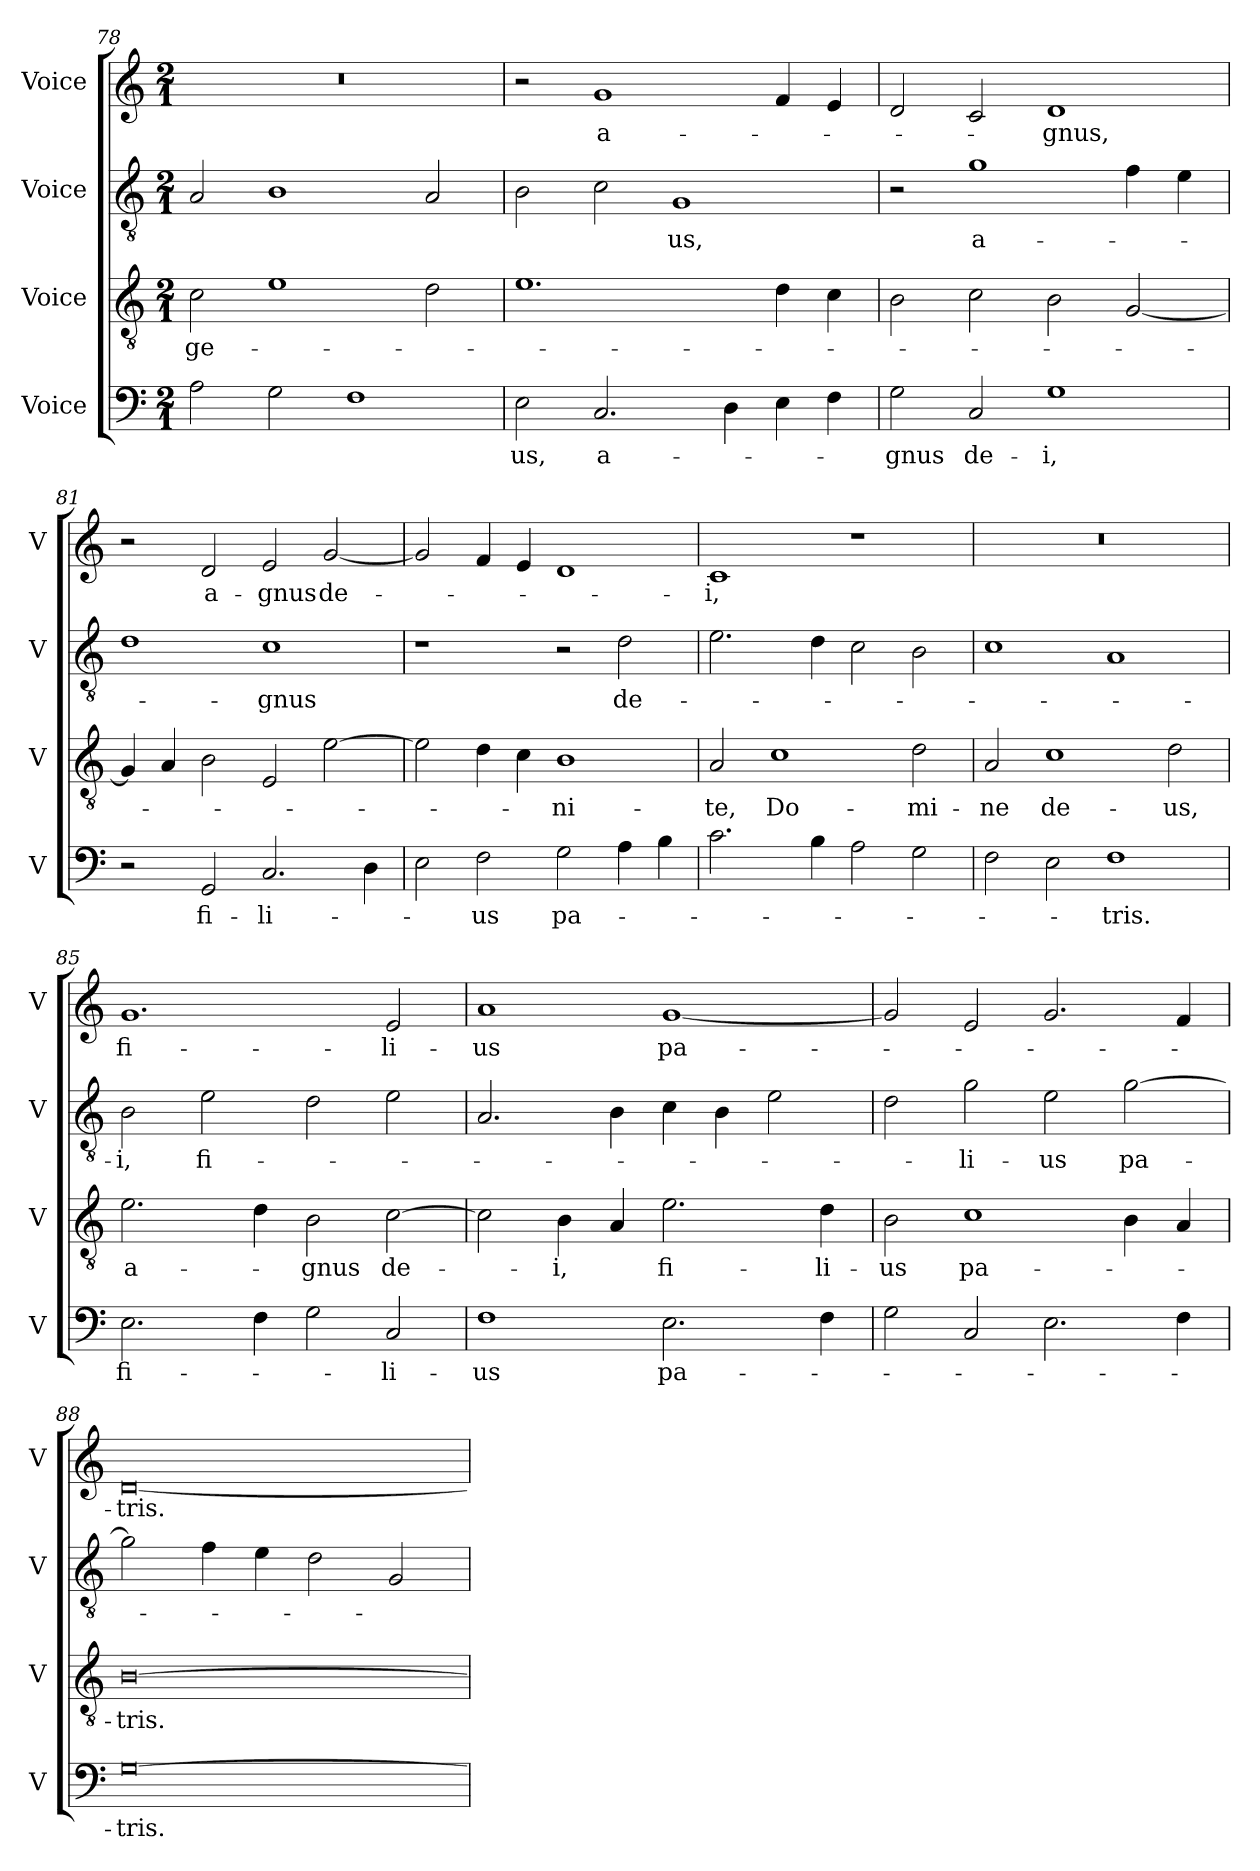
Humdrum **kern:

**kern	**text	**kern	**text	**kern	**text	**kern	**text
*part4	*part4	*part3	*part3	*part2	*part2	*part1	*part1
*staff4	*staff4	*staff3	*staff3	*staff2	*staff2	*staff1	*staff1
*I"Voice	*	*I"Voice	*	*I"Voice	*	*I"Voice	*
*I'V	*	*I'V	*	*I'V	*	*I'V	*
*clefF4	*	*clefGv2	*	*clefGv2	*	*clefG2	*
*k[]	*	*k[]	*	*k[]	*	*k[]	*
*M2/1	*	*M2/1	*	*M2/1	*	*M2/1	*
=78	=78	=78	=78	=78	=78	=78	=78
!	!	!	!LO:LY:b	!	!	!	!
2A\	.	2c\	-ge-	2A/	.	0r	.
2G\	.	1e	.	1B	.	.	.
1F	.	.	.	.	.	.	.
.	.	2d\	.	2A/	.	.	.
!!LO:LB:g=z
=79	=79	=79	=79	=79	=79	=79	=79
!	!LO:LY:b	!	!	!	!	!	!
2E\	-us,	1.e	.	2B\	.	2r	.
!	!LO:LY:b	!	!	!	!	!	!LO:LY:b
2.C/	a-	.	.	2c\	.	1g	a-
!	!	!	!	!	!LO:LY:b	!	!
.	.	.	.	1G	-us,	.	.
4D\	.	.	.	.	.	.	.
4E\	.	4d\	.	.	.	4f/	.
4F\	.	4c\	.	.	.	4e/	.
=80	=80	=80	=80	=80	=80	=80	=80
!	!LO:LY:b	!	!	!	!	!	!
2G\	-gnus	2B\	.	2r	.	2d/	.
!	!LO:LY:b	!	!	!	!LO:LY:b	!	!
2C/	de-	2c\	.	1g	a-	2c/	.
!	!LO:LY:b	!	!	!	!	!	!LO:LY:b
1G	-i,	2B\	.	.	.	1d	-gnus,
.	.	[2G/	.	4f\	.	.	.
.	.	.	.	4e\	.	.	.
=81	=81	=81	=81	=81	=81	=81	=81
2r	.	4G/]	.	1d	.	2r	.
.	.	4A/	.	.	.	.	.
!	!LO:LY:b	!	!	!	!	!	!LO:LY:b
2GG/	fi-	2B\	.	.	.	2d/	a-
!	!LO:LY:b	!	!	!	!LO:LY:b	!	!LO:LY:b
2.C/	-li-	2E/	.	1c	-gnus	2e/	-gnus
!	!	!	!	!	!	!	!LO:LY:b
.	.	[2e\	.	.	.	[2g/	de-
4D\	.	.	.	.	.	.	.
!!LO:PB:g=z
=82	=82	=82	=82	=82	=82	=82	=82
2E\	.	2e\]	.	1r	.	2g/]	.
!	!LO:LY:b	!	!	!	!	!	!
2F\	-us	4d\	.	.	.	4f/	.
.	.	4c\	.	.	.	4e/	.
!	!LO:LY:b	!	!LO:LY:b	!	!	!	!
2G\	pa-	1B	-ni-	2r	.	1d	.
!	!	!	!	!	!LO:LY:b	!	!
4A\	.	.	.	2d\	de-	.	.
4B\	.	.	.	.	.	.	.
=83	=83	=83	=83	=83	=83	=83	=83
!	!	!	!LO:LY:b	!	!	!	!LO:LY:b
2.c\	.	2A/	-te,	2.e\	.	1c	-i,
!	!	!	!LO:LY:b	!	!	!	!
.	.	1c	Do-	.	.	.	.
4B\	.	.	.	4d\	.	.	.
2A\	.	.	.	2c\	.	1r	.
!	!	!	!LO:LY:b	!	!	!	!
2G\	.	2d\	-mi-	2B\	.	.	.
=84	=84	=84	=84	=84	=84	=84	=84
!	!	!	!LO:LY:b	!	!	!	!
2F\	.	2A/	-ne	1c	.	0r	.
!	!	!	!LO:LY:b	!	!	!	!
2E\	.	1c	de-	.	.	.	.
!	!LO:LY:b	!	!	!	!	!	!
1F	-tris.	.	.	1A	.	.	.
!	!	!	!LO:LY:b	!	!	!	!
.	.	2d\	-us,	.	.	.	.
=85	=85	=85	=85	=85	=85	=85	=85
!	!LO:LY:b	!	!LO:LY:b	!	!LO:LY:b	!	!LO:LY:b
2.E\	fi-	2.e\	a-	2B\	-i,	1.g	fi-
!	!	!	!	!	!LO:LY:b	!	!
.	.	.	.	2e\	fi-	.	.
4F\	.	4d\	.	.	.	.	.
!	!	!	!LO:LY:b	!	!	!	!
2G\	.	2B\	-gnus	2d\	.	.	.
!	!LO:LY:b	!	!LO:LY:b	!	!	!	!LO:LY:b
2C/	-li-	[2c\	de-	2e\	.	2e/	-li-
!!LO:LB:g=z
=86	=86	=86	=86	=86	=86	=86	=86
!	!LO:LY:b	!	!	!	!	!	!LO:LY:b
1F	-us	2c\]	.	2.A/	.	1a	-us
!	!	!	!LO:LY:b	!	!	!	!
.	.	4B\	-i,	.	.	.	.
.	.	4A/	.	4B\	.	.	.
!	!LO:LY:b	!	!LO:LY:b	!	!	!	!LO:LY:b
2.E\	pa-	2.e\	fi-	4c\	.	[1g	pa-
.	.	.	.	4B\	.	.	.
.	.	.	.	2e\	.	.	.
!	!	!	!LO:LY:b	!	!	!	!
4F\	.	4d\	-li-	.	.	.	.
=87	=87	=87	=87	=87	=87	=87	=87
!	!	!	!LO:LY:b	!	!	!	!
2G\	.	2B\	-us	2d\	.	2g/]	.
!	!	!	!LO:LY:b	!	!LO:LY:b	!	!
2C/	.	1c	pa-	2g\	-li-	2e/	.
!	!	!	!	!	!LO:LY:b	!	!
2.E\	.	.	.	2e\	-us	2.g/	.
!	!	!	!	!	!LO:LY:b	!	!
.	.	4B\	.	[2g\	pa-	.	.
4F\	.	4A/	.	.	.	4f/	.
=88	=88	=88	=88	=88	=88	=88	=88
!	!LO:LY:b	!	!LO:LY:b	!	!	!	!LO:LY:b
[0G	-tris.	[0B	-tris.	2g\]	.	[0d	-tris.
.	.	.	.	4f\	.	.	.
.	.	.	.	4e\	.	.	.
.	.	.	.	2d\	.	.	.
.	.	.	.	2G/	.	.	.
=	=	=	=	=	=	=	=
*-	*-	*-	*-	*-	*-	*-	*-
